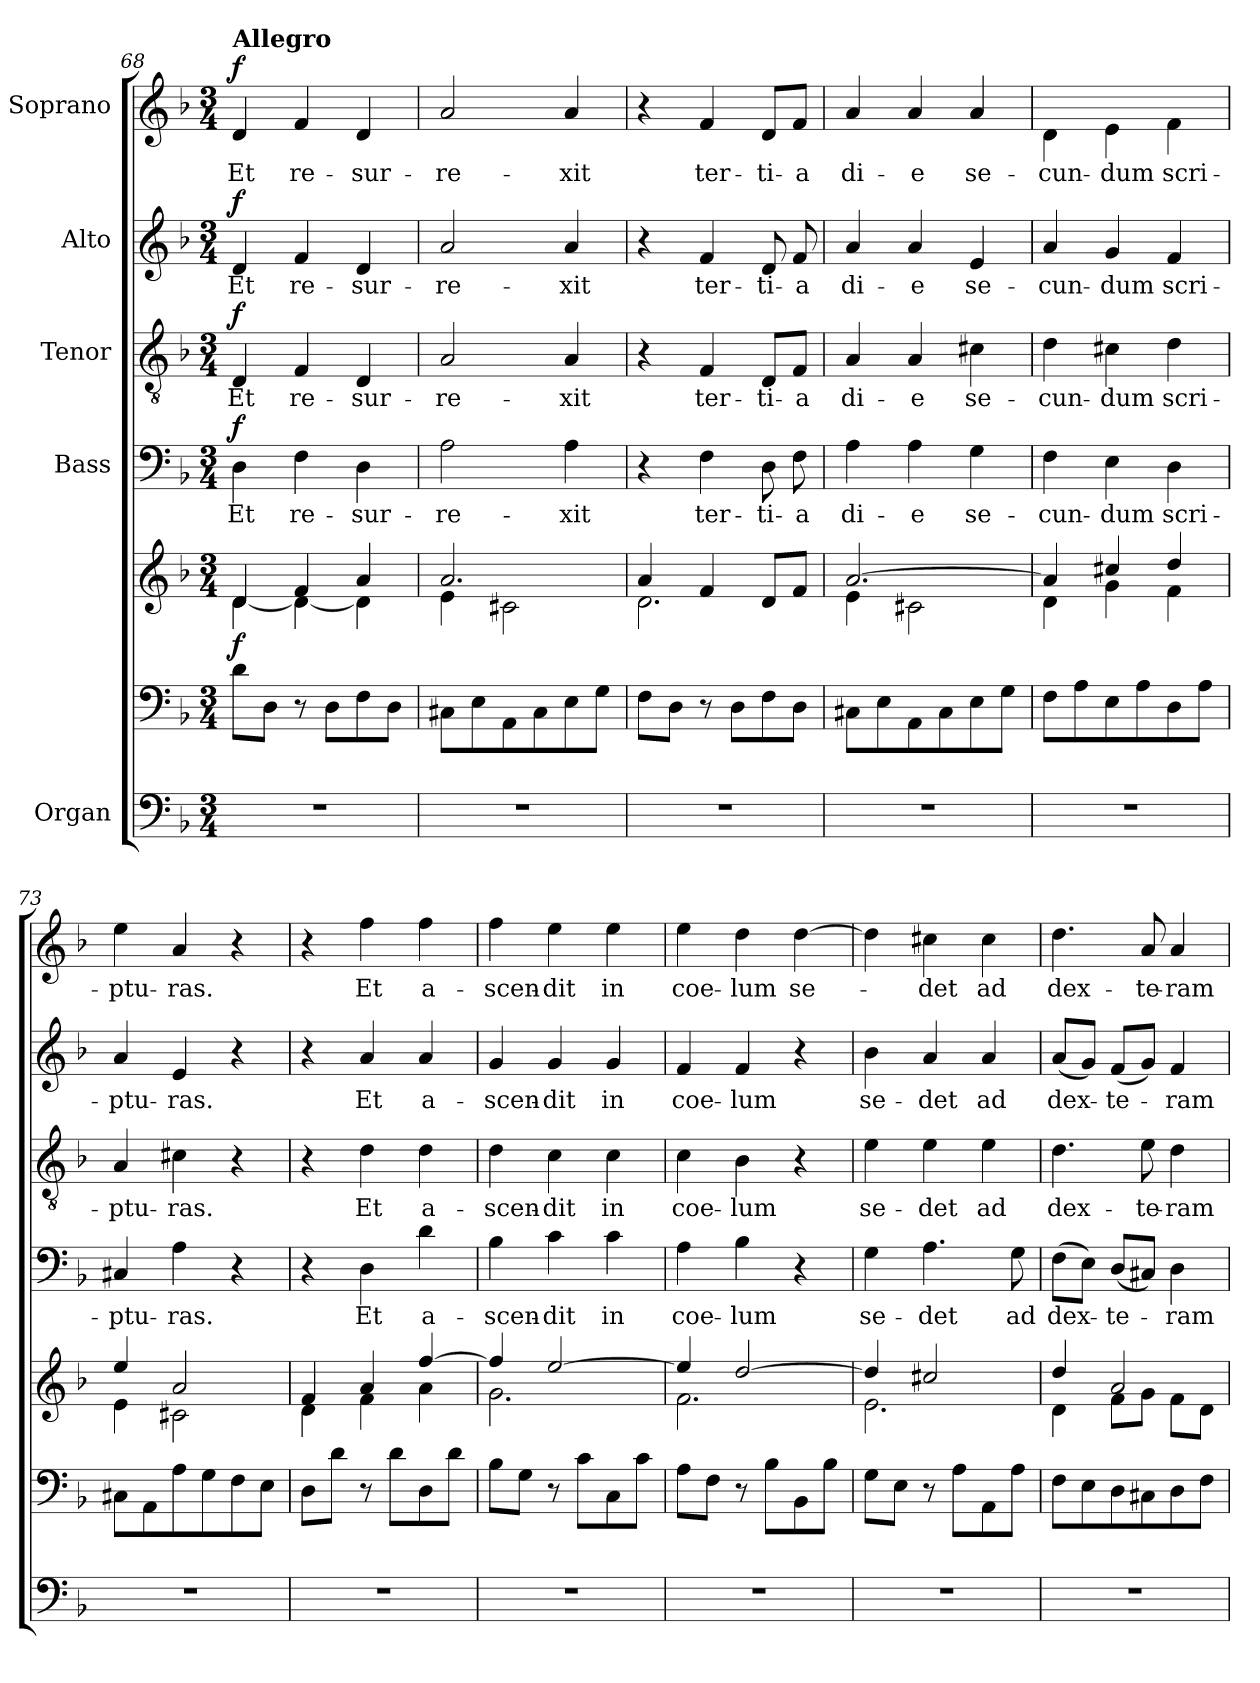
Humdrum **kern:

**kern	**kern	**kern	**dynam	**kern	**text	**dynam	**kern	**text	**dynam	**kern	**text	**dynam	**kern	**text	**dynam
*part5	*part5	*part5	*part5	*part4	*part4	*part4	*part3	*part3	*part3	*part2	*part2	*part2	*part1	*part1	*part1
*staff7	*staff6	*staff5	*staff5/6/7	*staff4	*staff4	*staff4	*staff3	*staff3	*staff3	*staff2	*staff2	*staff2	*staff1	*staff1	*staff1
*I"Organ	*	*	*	*I"Bass	*	*	*I"Tenor	*	*	*I"Alto	*	*	*I"Soprano	*	*
!!LO:LB:g=z
*clefF4	*clefF4	*clefG2	*	*clefF4	*	*	*clefGv2	*	*	*clefG2	*	*	*clefG2	*	*
*k[b-]	*k[b-]	*k[b-]	*	*k[b-]	*	*	*k[b-]	*	*	*k[b-]	*	*	*k[b-]	*	*
*M3/4	*M3/4	*M3/4	*	*M3/4	*	*	*M3/4	*	*	*M3/4	*	*	*M3/4	*	*
=68	=68	=68	=68	=68	=68	=68	=68	=68	=68	=68	=68	=68	=68	=68	=68
*	*	*^	*	*	*	*	*	*	*	*	*	*	*	*	*
!	!	!	!	!	!	!	!	!	!	!	!	!	!	!LO:TX:a:B:t=Allegro	!	!
!	!	!	!	!LO:DY:a=2	!	!LO:LY:b	!LO:DY:a	!	!LO:LY:b	!LO:DY:a	!	!LO:LY:b	!LO:DY:a	!	!LO:LY:b	!LO:DY:a
2.r	8d\L	4d/	[4d\	f	4D\	Et	f	4D/	Et	f	4d/	Et	f	4d/	Et	f
.	8D\J	.	.	.	.	.	.	.	.	.	.	.	.	.	.	.
!	!	!	!	!	!	!LO:LY:b	!	!	!LO:LY:b	!	!	!LO:LY:b	!	!	!LO:LY:b	!
.	8r	4f/	4d\_	.	4F\	re-	.	4F/	re-	.	4f/	re-	.	4f/	re-	.
.	8D\L	.	.	.	.	.	.	.	.	.	.	.	.	.	.	.
!	!	!	!	!	!	!LO:LY:b	!	!	!LO:LY:b	!	!	!LO:LY:b	!	!	!LO:LY:b	!
.	8F\	4a/	4d\]	.	4D\	-sur-	.	4D/	-sur-	.	4d/	-sur-	.	4d/	-sur-	.
.	8D\J	.	.	.	.	.	.	.	.	.	.	.	.	.	.	.
=69	=69	=69	=69	=69	=69	=69	=69	=69	=69	=69	=69	=69	=69	=69	=69	=69
!	!	!	!	!	!	!LO:LY:b	!	!	!LO:LY:b	!	!	!LO:LY:b	!	!	!LO:LY:b	!
2.r	8C#X\L	2.a/	4e\	.	2A\	-re-	.	2A/	-re-	.	2a/	-re-	.	2a/	-re-	.
.	8E\	.	.	.	.	.	.	.	.	.	.	.	.	.	.	.
.	8AA\	.	2c#X\	.	.	.	.	.	.	.	.	.	.	.	.	.
.	8C#\	.	.	.	.	.	.	.	.	.	.	.	.	.	.	.
!	!	!	!	!	!	!LO:LY:b	!	!	!LO:LY:b	!	!	!LO:LY:b	!	!	!LO:LY:b	!
.	8E\	.	.	.	4A\	-xit	.	4A/	-xit	.	4a/	-xit	.	4a/	-xit	.
.	8G\J	.	.	.	.	.	.	.	.	.	.	.	.	.	.	.
=70	=70	=70	=70	=70	=70	=70	=70	=70	=70	=70	=70	=70	=70	=70	=70	=70
2.r	8F\L	4a/	2.d\	.	4r	.	.	4r	.	.	4r	.	.	4r	.	.
.	8D\J	.	.	.	.	.	.	.	.	.	.	.	.	.	.	.
!	!	!	!	!	!	!LO:LY:b	!	!	!LO:LY:b	!	!	!LO:LY:b	!	!	!LO:LY:b	!
.	8r	4f/	.	.	4F\	ter-	.	4F/	ter-	.	4f/	ter-	.	4f/	ter-	.
.	8D\L	.	.	.	.	.	.	.	.	.	.	.	.	.	.	.
!	!	!	!	!	!	!LO:LY:b	!	!	!LO:LY:b	!	!	!LO:LY:b	!	!	!LO:LY:b	!
.	8F\	8d/L	.	.	8D\	-ti-	.	8D/L	-ti-	.	8d/	-ti-	.	8d/L	-ti-	.
!	!	!	!	!	!	!LO:LY:b	!	!	!LO:LY:b	!	!	!LO:LY:b	!	!	!LO:LY:b	!
.	8D\J	8f/J	.	.	8F\	-a	.	8F/J	-a	.	8f/	-a	.	8f/J	-a	.
=71	=71	=71	=71	=71	=71	=71	=71	=71	=71	=71	=71	=71	=71	=71	=71	=71
!	!	!	!	!	!	!LO:LY:b	!	!	!LO:LY:b	!	!	!LO:LY:b	!	!	!LO:LY:b	!
2.r	8C#X\L	[2.a/	4e\	.	4A\	di-	.	4A/	di-	.	4a/	di-	.	4a/	di-	.
.	8E\	.	.	.	.	.	.	.	.	.	.	.	.	.	.	.
!	!	!	!	!	!	!LO:LY:b	!	!	!LO:LY:b	!	!	!LO:LY:b	!	!	!LO:LY:b	!
.	8AA\	.	2c#X\	.	4A\	-e	.	4A/	-e	.	4a/	-e	.	4a/	-e	.
.	8C#\	.	.	.	.	.	.	.	.	.	.	.	.	.	.	.
!	!	!	!	!	!	!LO:LY:b	!	!	!LO:LY:b	!	!	!LO:LY:b	!	!	!LO:LY:b	!
.	8E\	.	.	.	4G\	se-	.	4c#X\	se-	.	4e/	se-	.	4a/	se-	.
.	8G\J	.	.	.	.	.	.	.	.	.	.	.	.	.	.	.
=72	=72	=72	=72	=72	=72	=72	=72	=72	=72	=72	=72	=72	=72	=72	=72	=72
!	!	!	!	!	!	!LO:LY:b	!	!	!LO:LY:b	!	!	!LO:LY:b	!	!	!LO:LY:b	!
2.r	8F\L	4a/]	4d\	.	4F\	-cun-	.	4d\	-cun-	.	4a/	-cun-	.	4d\	-cun-	.
.	8A\	.	.	.	.	.	.	.	.	.	.	.	.	.	.	.
!	!	!	!	!	!	!LO:LY:b	!	!	!LO:LY:b	!	!	!LO:LY:b	!	!	!LO:LY:b	!
.	8E\	4cc#X/	4g\	.	4E\	-dum	.	4c#X\	-dum	.	4g/	-dum	.	4e\	-dum	.
.	8A\	.	.	.	.	.	.	.	.	.	.	.	.	.	.	.
!	!	!	!	!	!	!LO:LY:b	!	!	!LO:LY:b	!	!	!LO:LY:b	!	!	!LO:LY:b	!
.	8D\	4dd/	4f\	.	4D\	scri-	.	4d\	scri-	.	4f/	scri-	.	4f\	scri-	.
.	8A\J	.	.	.	.	.	.	.	.	.	.	.	.	.	.	.
=73	=73	=73	=73	=73	=73	=73	=73	=73	=73	=73	=73	=73	=73	=73	=73	=73
!	!	!	!	!	!	!LO:LY:b	!	!	!LO:LY:b	!	!	!LO:LY:b	!	!	!LO:LY:b	!
2.r	8C#X\L	4ee/	4e\	.	4C#X/	-ptu-	.	4A/	-ptu-	.	4a/	-ptu-	.	4ee\	-ptu-	.
.	8AA\	.	.	.	.	.	.	.	.	.	.	.	.	.	.	.
!	!	!	!	!	!	!LO:LY:b	!	!	!LO:LY:b	!	!	!LO:LY:b	!	!	!LO:LY:b	!
.	8A\	2a/	2c#X\	.	4A\	-ras.	.	4c#X\	-ras.	.	4e/	-ras.	.	4a/	-ras.	.
.	8G\	.	.	.	.	.	.	.	.	.	.	.	.	.	.	.
.	8F\	.	.	.	4r	.	.	4r	.	.	4r	.	.	4r	.	.
.	8E\J	.	.	.	.	.	.	.	.	.	.	.	.	.	.	.
=74	=74	=74	=74	=74	=74	=74	=74	=74	=74	=74	=74	=74	=74	=74	=74	=74
2.r	8D\L	4f/	4d\	.	4r	.	.	4r	.	.	4r	.	.	4r	.	.
.	8d\J	.	.	.	.	.	.	.	.	.	.	.	.	.	.	.
!	!	!	!	!	!	!LO:LY:b	!	!	!LO:LY:b	!	!	!LO:LY:b	!	!	!LO:LY:b	!
.	8r	4a/	4f\	.	4D\	Et	.	4d\	Et	.	4a/	Et	.	4ff\	Et	.
.	8d\L	.	.	.	.	.	.	.	.	.	.	.	.	.	.	.
!	!	!	!	!	!	!LO:LY:b	!	!	!LO:LY:b	!	!	!LO:LY:b	!	!	!LO:LY:b	!
.	8D\	[4ff/	4a\	.	4d\	a-	.	4d\	a-	.	4a/	a-	.	4ff\	a-	.
.	8d\J	.	.	.	.	.	.	.	.	.	.	.	.	.	.	.
=75	=75	=75	=75	=75	=75	=75	=75	=75	=75	=75	=75	=75	=75	=75	=75	=75
!	!	!	!	!	!	!LO:LY:b	!	!	!LO:LY:b	!	!	!LO:LY:b	!	!	!LO:LY:b	!
2.r	8B-\L	4ff/]	2.g\	.	4B-\	-scen-	.	4d\	-scen-	.	4g/	-scen-	.	4ff\	-scen-	.
.	8G\J	.	.	.	.	.	.	.	.	.	.	.	.	.	.	.
!	!	!	!	!	!	!LO:LY:b	!	!	!LO:LY:b	!	!	!LO:LY:b	!	!	!LO:LY:b	!
.	8r	[2ee/	.	.	4c\	-dit	.	4c\	-dit	.	4g/	-dit	.	4ee\	-dit	.
.	8c\L	.	.	.	.	.	.	.	.	.	.	.	.	.	.	.
!	!	!	!	!	!	!LO:LY:b	!	!	!LO:LY:b	!	!	!LO:LY:b	!	!	!LO:LY:b	!
.	8C\	.	.	.	4c\	in	.	4c\	in	.	4g/	in	.	4ee\	in	.
.	8c\J	.	.	.	.	.	.	.	.	.	.	.	.	.	.	.
!!LO:PB:g=z
=76	=76	=76	=76	=76	=76	=76	=76	=76	=76	=76	=76	=76	=76	=76	=76	=76
!	!	!	!	!	!	!LO:LY:b	!	!	!LO:LY:b	!	!	!LO:LY:b	!	!	!LO:LY:b	!
2.r	8A\L	4ee/]	2.f\	.	4A\	coe-	.	4c\	coe-	.	4f/	coe-	.	4ee\	coe-	.
.	8F\J	.	.	.	.	.	.	.	.	.	.	.	.	.	.	.
!	!	!	!	!	!	!LO:LY:b	!	!	!LO:LY:b	!	!	!LO:LY:b	!	!	!LO:LY:b	!
.	8r	[2dd/	.	.	4B-\	-lum	.	4B-\	-lum	.	4f/	-lum	.	4dd\	-lum	.
.	8B-\L	.	.	.	.	.	.	.	.	.	.	.	.	.	.	.
!	!	!	!	!	!	!	!	!	!	!	!	!	!	!	!LO:LY:b	!
.	8BB-\	.	.	.	4r	.	.	4r	.	.	4r	.	.	[4dd\	se-	.
.	8B-\J	.	.	.	.	.	.	.	.	.	.	.	.	.	.	.
=77	=77	=77	=77	=77	=77	=77	=77	=77	=77	=77	=77	=77	=77	=77	=77	=77
!	!	!	!	!	!	!LO:LY:b	!	!	!LO:LY:b	!	!	!LO:LY:b	!	!	!	!
2.r	8G\L	4dd/]	2.e\	.	4G\	se-	.	4e\	se-	.	4b-\	se-	.	4dd\]	.	.
.	8E\J	.	.	.	.	.	.	.	.	.	.	.	.	.	.	.
!	!	!	!	!	!	!LO:LY:b	!	!	!LO:LY:b	!	!	!LO:LY:b	!	!	!LO:LY:b	!
.	8r	2cc#X/	.	.	4.A\	-det	.	4e\	-det	.	4a/	-det	.	4cc#X\	-det	.
.	8A\L	.	.	.	.	.	.	.	.	.	.	.	.	.	.	.
!	!	!	!	!	!	!	!	!	!LO:LY:b	!	!	!LO:LY:b	!	!	!LO:LY:b	!
.	8AA\	.	.	.	.	.	.	4e\	ad	.	4a/	ad	.	4cc#\	ad	.
!	!	!	!	!	!	!LO:LY:b	!	!	!	!	!	!	!	!	!	!
.	8A\J	.	.	.	8G\	ad	.	.	.	.	.	.	.	.	.	.
=78	=78	=78	=78	=78	=78	=78	=78	=78	=78	=78	=78	=78	=78	=78	=78	=78
!	!	!	!	!	!	!LO:LY:b	!	!	!LO:LY:b	!	!	!LO:LY:b	!	!	!LO:LY:b	!
2.r	8F\L	4dd/	4d\	.	(8F\L	dex-	.	4.d\	dex-	.	(8a/L	dex-	.	4.dd\	dex-	.
.	8E\	.	.	.	8E\J)	.	.	.	.	.	8g/J)	.	.	.	.	.
!	!	!	!	!	!	!LO:LY:b	!	!	!	!	!	!LO:LY:b	!	!	!	!
.	8D\	2a/	8f\L	.	(8D/L	-te-	.	.	.	.	(8f/L	-te-	.	.	.	.
!	!	!	!	!	!	!	!	!	!LO:LY:b	!	!	!	!	!	!LO:LY:b	!
.	8C#X\	.	8g\J	.	8C#X/J)	.	.	8e\	-te-	.	8g/J)	.	.	8a/	-te-	.
!	!	!	!	!	!	!LO:LY:b	!	!	!LO:LY:b	!	!	!LO:LY:b	!	!	!LO:LY:b	!
.	8D\	.	8f\L	.	4D\	-ram	.	4d\	-ram	.	4f/	-ram	.	4a/	-ram	.
.	8F\J	.	8d\J	.	.	.	.	.	.	.	.	.	.	.	.	.
*	*	*v	*v	*	*	*	*	*	*	*	*	*	*	*	*	*
=	=	=	=	=	=	=	=	=	=	=	=	=	=	=	=
*-	*-	*-	*-	*-	*-	*-	*-	*-	*-	*-	*-	*-	*-	*-	*-
